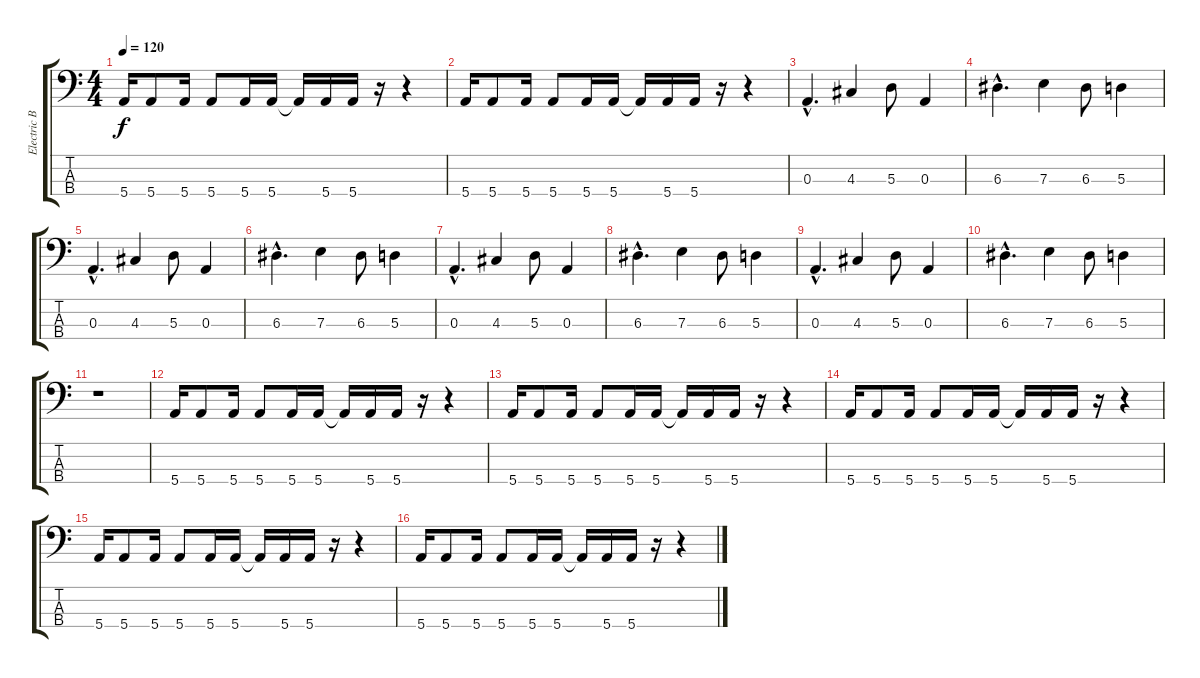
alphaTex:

\track ("Electric Bass" "Electric B") {instrument electricbasspick}
\staff {score tabs}
\tuning (G2 D2 A1 E1) {hide}
\ts (4 4)
\tempo 120
\clef f4
\ks c
5.4.16{dy f} 5.4.8 5.4.16 5.4.8 5.4.16 5.4.16 5.4{t}.16 5.4.16 5.4.16 r.16 r.4 |
5.4.16 5.4.8 5.4.16 5.4.8 5.4.16 5.4.16 5.4{t}.16 5.4.16 5.4.16 r.16 r.4 |
0.3{hac}.4{d} 4.3.4 5.3.8 0.3.4 |
6.3{hac}.4{d} 7.3.4 6.3.8 5.3.4 |
0.3{hac}.4{d} 4.3.4 5.3.8 0.3.4 |
6.3{hac}.4{d} 7.3.4 6.3.8 5.3.4 |
0.3{hac}.4{d} 4.3.4 5.3.8 0.3.4 |
6.3{hac}.4{d} 7.3.4 6.3.8 5.3.4 |
0.3{hac}.4{d} 4.3.4 5.3.8 0.3.4 |
6.3{hac}.4{d} 7.3.4 6.3.8 5.3.4 |
r.1 |
5.4.16 5.4.8 5.4.16 5.4.8 5.4.16 5.4.16 5.4{t}.16 5.4.16 5.4.16 r.16 r.4 |
5.4.16 5.4.8 5.4.16 5.4.8 5.4.16 5.4.16 5.4{t}.16 5.4.16 5.4.16 r.16 r.4 |
5.4.16 5.4.8 5.4.16 5.4.8 5.4.16 5.4.16 5.4{t}.16 5.4.16 5.4.16 r.16 r.4 |
5.4.16 5.4.8 5.4.16 5.4.8 5.4.16 5.4.16 5.4{t}.16 5.4.16 5.4.16 r.16 r.4 |
5.4.16 5.4.8 5.4.16 5.4.8 5.4.16 5.4.16 5.4{t}.16 5.4.16 5.4.16 r.16 r.4
